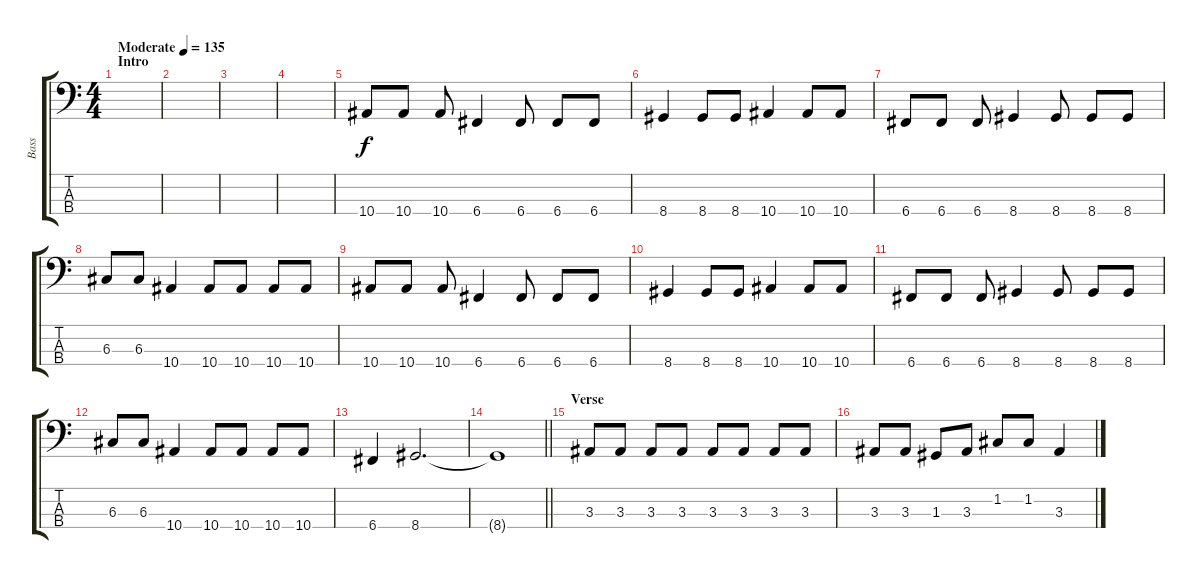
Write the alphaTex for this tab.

\track ("Bass" "Bass") {instrument electricbasspick}
\staff {score tabs}
\tuning (F2 C2 G1 C1) {hide}
\ts (4 4)
\section ("" "Intro")
\tempo (135 "Moderate")
\clef f4
\ks c
|
|
|
|
10.4.8 10.4.8 10.4.8 6.4.4 6.4.8 6.4.8 6.4.8 |
8.4.4 8.4.8 8.4.8 10.4.4 10.4.8 10.4.8 |
6.4.8 6.4.8 6.4.8 8.4.4 8.4.8 8.4.8 8.4.8 |
6.3.8 6.3.8 10.4.4 10.4.8 10.4.8 10.4.8 10.4.8 |
10.4.8 10.4.8 10.4.8 6.4.4 6.4.8 6.4.8 6.4.8 |
8.4.4 8.4.8 8.4.8 10.4.4 10.4.8 10.4.8 |
6.4.8 6.4.8 6.4.8 8.4.4 8.4.8 8.4.8 8.4.8 |
6.3.8 6.3.8 10.4.4 10.4.8 10.4.8 10.4.8 10.4.8 |
6.4.4{dy f} 8.4.2{d} |
\barLineRight lightlight
8.4{t}.1 |
\section ("" "Verse")
3.3.8 3.3.8 3.3.8 3.3.8 3.3.8 3.3.8 3.3.8 3.3.8 |
3.3.8 3.3.8 1.3.8 3.3.8 1.2.8 1.2.8 3.3.4
